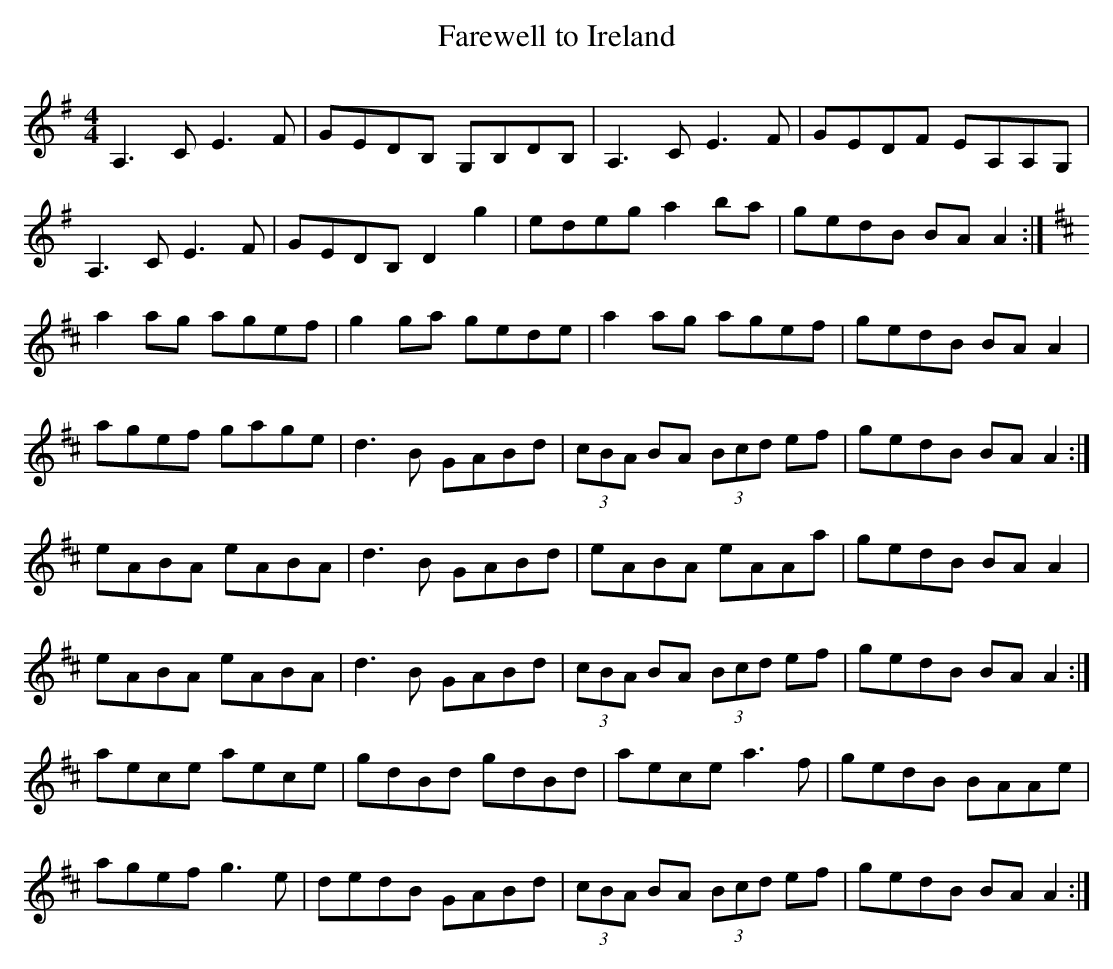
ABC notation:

X:1
T:Farewell to Ireland
M:4/4
L:1/8
K:ADor
A,3 C E3 F|GEDB, G,B,DB,|A,3 C E3 F|GEDF EA,A,G,|
A,3 C E3 F|GEDB, D2 g2|edeg a2 ba|gedB BA A2:|
K:AMix
a2 ag agef|g2 ga gede|a2  ag agef|gedB BA A2|
agef gage|d3 B GABd|(3cBA BA (3Bcd ef|gedB BA A2 :|
eABA eABA|d3 B GABd|eABA eAAa|gedB BA A2|
eABA eABA|d3 B GABd|(3cBA BA (3Bcd ef|gedB BA A2:|
aece aece|gdBd gdBd|aece a3 f|gedB BAAe|
agef g3 e|dedB GABd|(3cBA BA (3Bcd ef|gedB BA A2 :|
